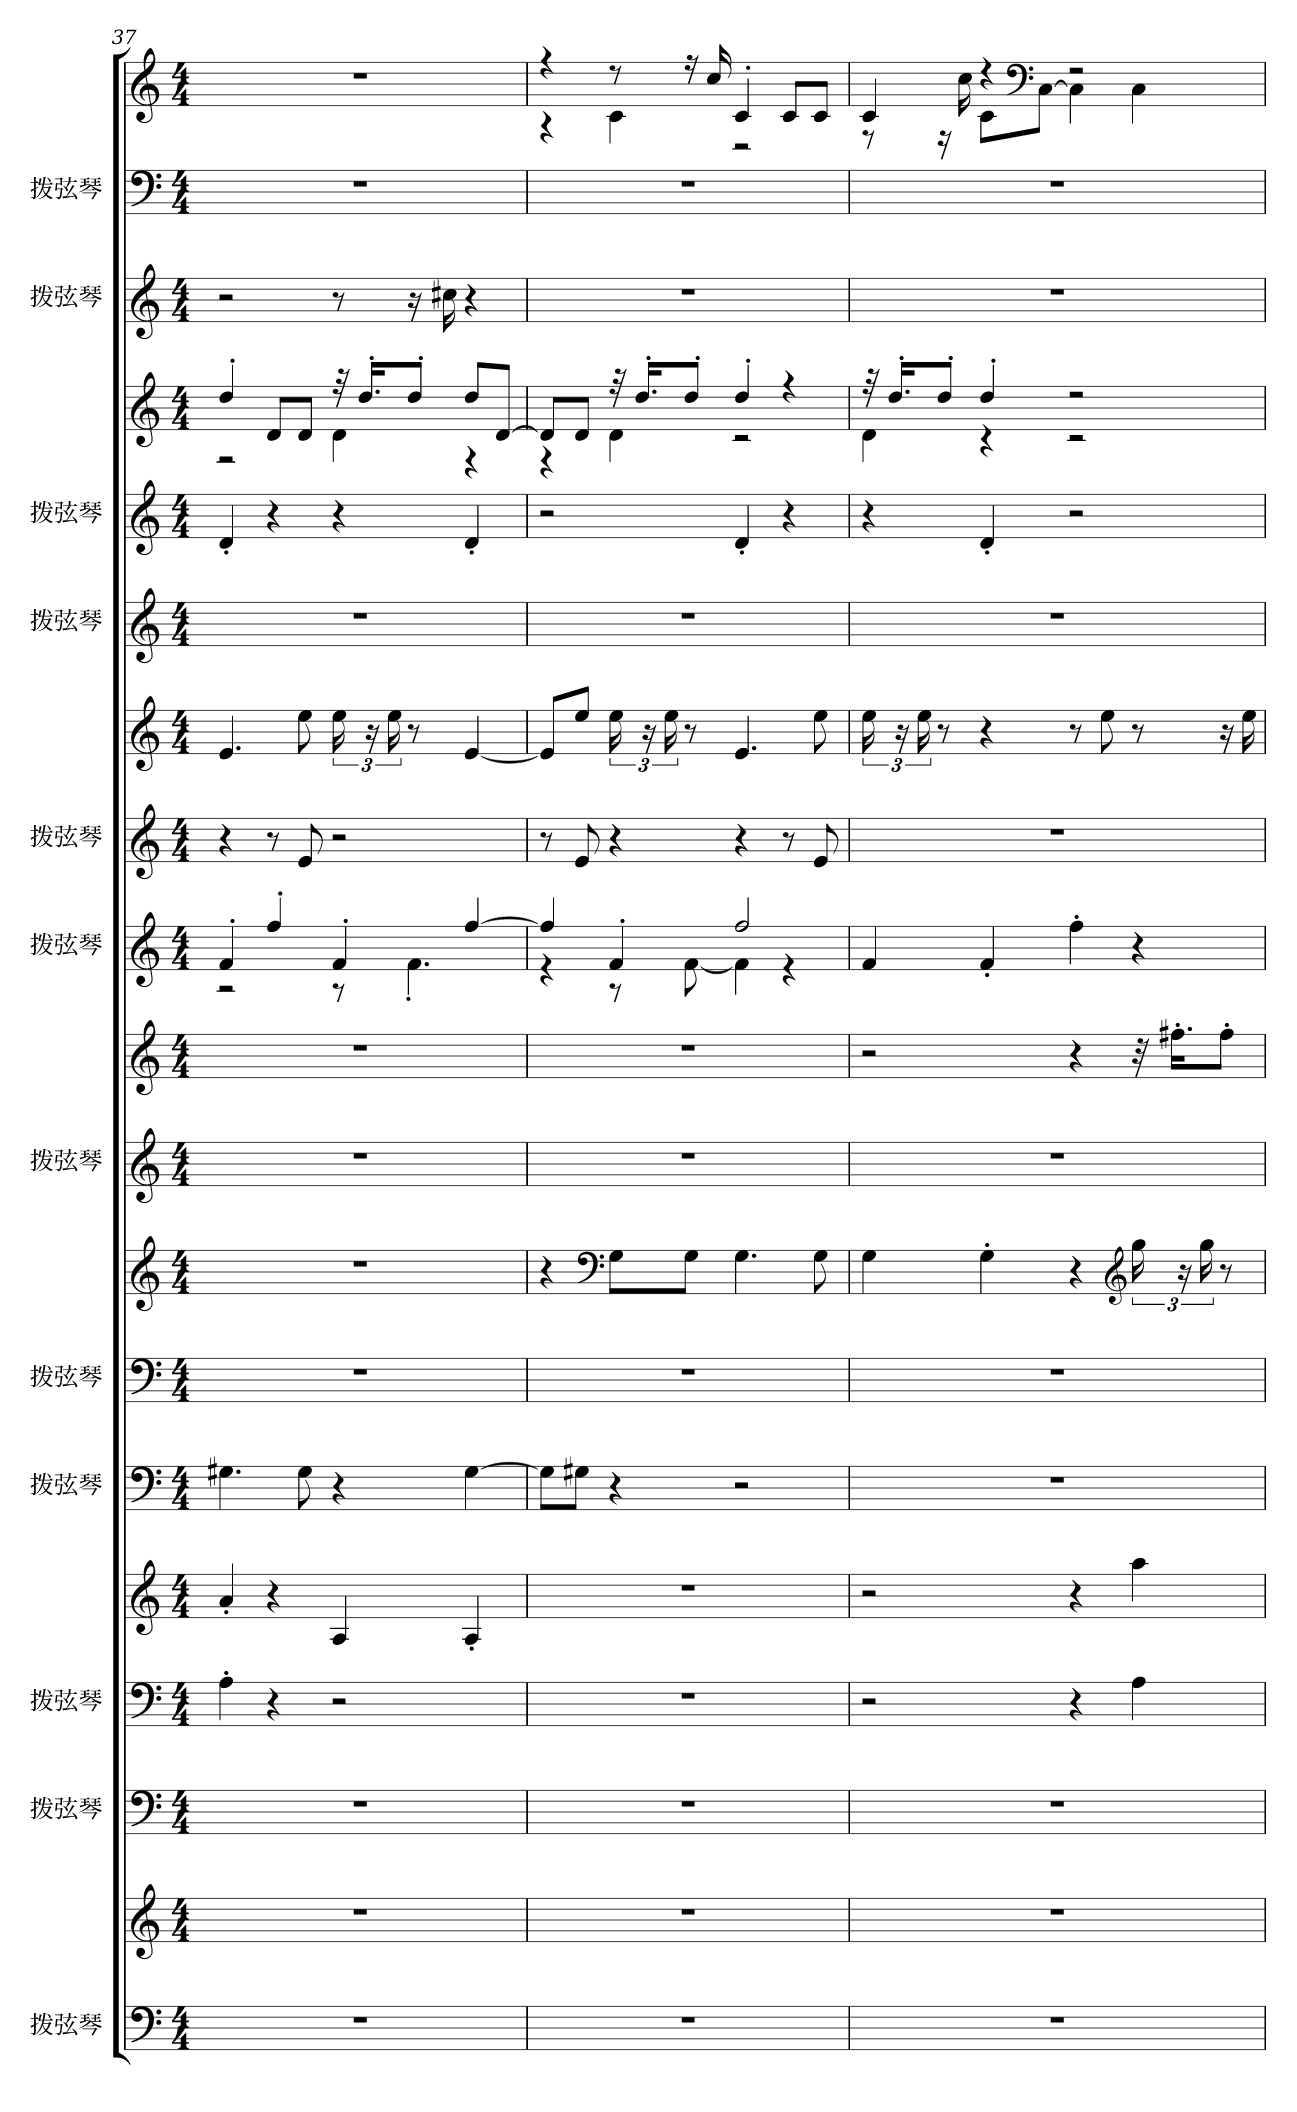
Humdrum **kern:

**kern	**kern	**kern	**kern	**kern	**kern	**kern	**kern	**kern	**kern	**kern	**kern	**kern	**kern	**kern	**kern	**kern	**kern	**kern
*part12	*part12	*part11	*part10	*part10	*part9	*part8	*part8	*part7	*part7	*part6	*part5	*part5	*part4	*part3	*part3	*part2	*part1	*part1
*staff19	*staff18	*staff17	*staff16	*staff15	*staff14	*staff13	*staff12	*staff11	*staff10	*staff9	*staff8	*staff7	*staff6	*staff5	*staff4	*staff3	*staff2	*staff1
*I"拨弦琴	*	*I"拨弦琴	*I"拨弦琴	*	*I"拨弦琴	*I"拨弦琴	*	*I"拨弦琴	*	*I"拨弦琴	*I"拨弦琴	*	*I"拨弦琴	*I"拨弦琴	*	*I"拨弦琴	*I"拨弦琴	*
*clefF4	*clefG2	*clefF4	*clefF4	*clefG2	*clefF4	*clefF4	*clefG2	*clefG2	*clefG2	*clefG2	*clefG2	*clefG2	*clefG2	*clefG2	*clefG2	*clefG2	*clefF4	*clefG2
*k[]	*k[]	*k[]	*k[]	*k[]	*k[]	*k[]	*k[]	*k[]	*k[]	*k[]	*k[]	*k[]	*k[]	*k[]	*k[]	*k[]	*k[]	*k[]
*M4/4	*M4/4	*M4/4	*M4/4	*M4/4	*M4/4	*M4/4	*M4/4	*M4/4	*M4/4	*M4/4	*M4/4	*M4/4	*M4/4	*M4/4	*M4/4	*M4/4	*M4/4	*M4/4
=37	=37	=37	=37	=37	=37	=37	=37	=37	=37	=37	=37	=37	=37	=37	=37	=37	=37	=37
*	*	*	*	*	*	*	*	*	*	*^	*	*	*	*	*^	*	*	*
1r	1r	1r	4A'\	4a'/	4.G#X\	1r	1r	1r	1r	4f'/	2r	4r	4.e/	1r	4d'/	4dd'/	2r	2r	1r	1r
.	.	.	4r	4r	.	.	.	.	.	4ff'/	.	8r	.	.	4r	8d/L	.	.	.	.
.	.	.	.	.	8G#\	.	.	.	.	.	.	8e/	8ee\	.	.	8d/J	.	.	.	.
.	.	.	2r	4A/	4r	.	.	.	.	4f'/	8r	2r	24ee\	.	4r	32r	4d\	8r	.	.
.	.	.	.	.	.	.	.	.	.	.	.	.	.	.	.	16.dd'/KL	.	.	.	.
.	.	.	.	.	.	.	.	.	.	.	.	.	24r	.	.	.	.	.	.	.
.	.	.	.	.	.	.	.	.	.	.	.	.	24ee\	.	.	.	.	.	.	.
.	.	.	.	.	.	.	.	.	.	.	4.f'\	.	8r	.	.	8dd'/J	.	16r	.	.
.	.	.	.	.	.	.	.	.	.	.	.	.	.	.	.	.	.	16cc#X\	.	.
.	.	.	.	4A'/	[4G#\	.	.	.	.	[4ff/	.	.	[4e/	.	4d'/	8dd/L	4r	4r	.	.
.	.	.	.	.	.	.	.	.	.	.	.	.	.	.	.	[8d/J	.	.	.	.
=38	=38	=38	=38	=38	=38	=38	=38	=38	=38	=38	=38	=38	=38	=38	=38	=38	=38	=38	=38	=38
*	*	*	*	*	*	*	*	*	*	*	*	*	*	*	*	*	*	*	*	*^
1r	1r	1r	1r	1r	8G#\L]	1r	4r	1r	1r	4ff/]	4r	8r	8e/L]	1r	2r	8d/L]	4r	1r	1r	4r	4r
.	.	.	.	.	8G#X\J	.	.	.	.	.	.	8e/	8ee/J	.	.	8d/J	.	.	.	.	.
*	*	*	*	*	*	*	*clefF4	*	*	*	*	*	*	*	*	*	*	*	*	*	*
.	.	.	.	.	4r	.	8G\L	.	.	4f'/	8r	4r	24ee\	.	.	32r	4d\	.	.	8r	4c\
.	.	.	.	.	.	.	.	.	.	.	.	.	.	.	.	16.dd'/KL	.	.	.	.	.
.	.	.	.	.	.	.	.	.	.	.	.	.	24r	.	.	.	.	.	.	.	.
.	.	.	.	.	.	.	.	.	.	.	.	.	24ee\	.	.	.	.	.	.	.	.
.	.	.	.	.	.	.	8G\J	.	.	.	[8f\	.	8r	.	.	8dd'/J	.	.	.	16r	.
.	.	.	.	.	.	.	.	.	.	.	.	.	.	.	.	.	.	.	.	16cc/	.
.	.	.	.	.	2r	.	4.G\	.	.	2ff/	4f\]	4r	4.e/	.	4d'/	4dd'/	2r	.	.	4c'/	2r
.	.	.	.	.	.	.	.	.	.	.	4r	8r	.	.	4r	4r	.	.	.	8c/L	.
.	.	.	.	.	.	.	8G\	.	.	.	.	8e/	8ee\	.	.	.	.	.	.	8c/J	.
*	*	*	*	*	*	*	*	*	*	*v	*v	*	*	*	*	*	*	*	*	*	*
!!LO:PB:g=z	!!
=39	=39	=39	=39	=39	=39	=39	=39	=39	=39	=39	=39	=39	=39	=39	=39	=39	=39	=39	=39	=39
1r	1r	1r	2r	2r	1r	1r	4G\	1r	2r	4f/	1r	24ee\	1r	4r	32r	4d\	1r	1r	4c/	8r
.	.	.	.	.	.	.	.	.	.	.	.	.	.	.	16.dd'/KL	.	.	.	.	.
.	.	.	.	.	.	.	.	.	.	.	.	24r	.	.	.	.	.	.	.	.
.	.	.	.	.	.	.	.	.	.	.	.	24ee\	.	.	.	.	.	.	.	.
.	.	.	.	.	.	.	.	.	.	.	.	8r	.	.	8dd'/J	.	.	.	.	16r
.	.	.	.	.	.	.	.	.	.	.	.	.	.	.	.	.	.	.	.	16cc\
.	.	.	.	.	.	.	4G'\	.	.	4f'/	.	4r	.	4d'/	4dd'/	4r	.	.	4r	8c\L
*	*	*	*	*	*	*	*	*	*	*	*	*	*	*	*	*	*	*	*clefF4	*
.	.	.	.	.	.	.	.	.	.	.	.	.	.	.	.	.	.	.	.	[8C\J
.	.	.	4r	4r	.	.	4r	.	4r	4ff'\	.	8r	.	2r	2r	2r	.	.	2r	4C\]
.	.	.	.	.	.	.	.	.	.	.	.	8ee\	.	.	.	.	.	.	.	.
*	*	*	*	*	*	*	*clefG2	*	*	*	*	*	*	*	*	*	*	*	*	*
.	.	.	4A\	4aa\	.	.	24gg\	.	32r	4r	.	8r	.	.	.	.	.	.	.	4C\
.	.	.	.	.	.	.	.	.	16.ff#X'\KL	.	.	.	.	.	.	.	.	.	.	.
.	.	.	.	.	.	.	24r	.	.	.	.	.	.	.	.	.	.	.	.	.
.	.	.	.	.	.	.	24gg\	.	.	.	.	.	.	.	.	.	.	.	.	.
.	.	.	.	.	.	.	8r	.	8ff#'\J	.	.	16r	.	.	.	.	.	.	.	.
.	.	.	.	.	.	.	.	.	.	.	.	16ee\	.	.	.	.	.	.	.	.
*	*	*	*	*	*	*	*	*	*	*	*	*	*	*	*v	*v	*	*	*v	*v
=	=	=	=	=	=	=	=	=	=	=	=	=	=	=	=	=	=	=
*-	*-	*-	*-	*-	*-	*-	*-	*-	*-	*-	*-	*-	*-	*-	*-	*-	*-	*-
